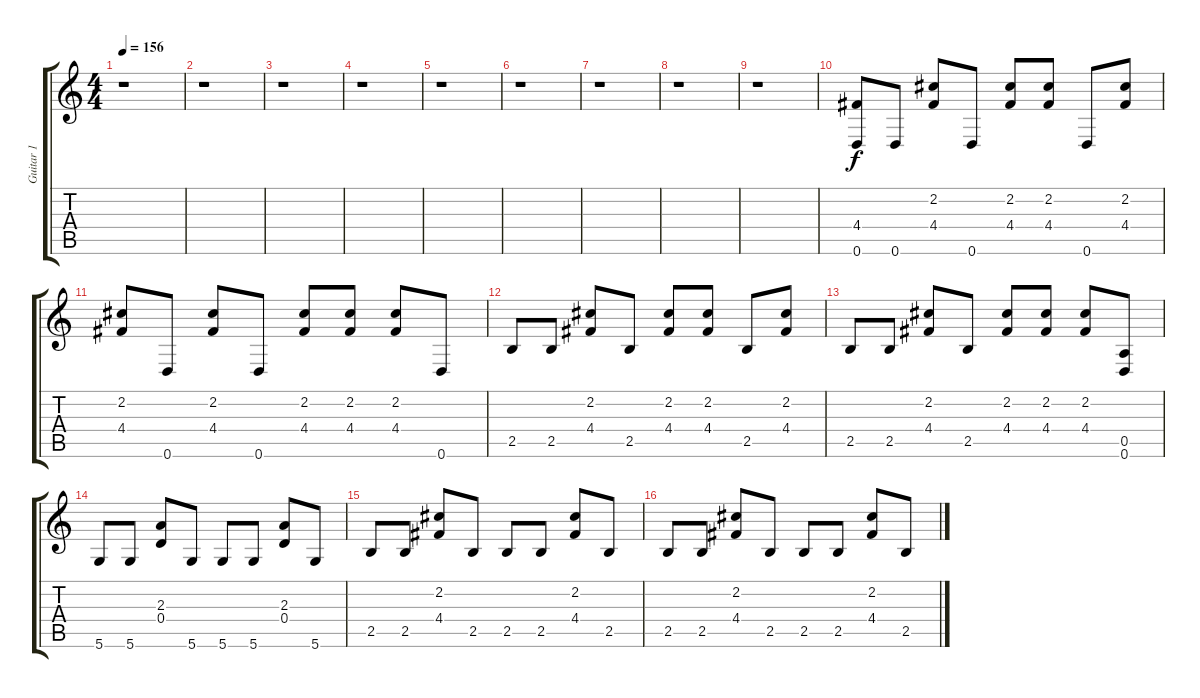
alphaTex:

\track ("Guitar 1" "Guitar 1") {solo instrument acousticguitarsteel}
\staff {score tabs}
\tuning (E4 B3 G3 D3 A2 D2) {hide}
\ts (4 4)
\tempo 156
\clef g2
\ks c
r.1{dy f} |
r.1 |
r.1 |
r.1 |
r.1 |
r.1 |
r.1 |
r.1 |
r.1 |
(4.4 0.6).8 0.6.8 (2.2 4.4).8 0.6.8 (2.2 4.4).8 (2.2 4.4).8 0.6.8 (2.2 4.4).8 |
(2.2 4.4).8 0.6.8 (2.2 4.4).8 0.6.8 (2.2 4.4).8 (2.2 4.4).8 (2.2 4.4).8 0.6.8 |
2.5.8 2.5.8 (2.2 4.4).8 2.5.8 (2.2 4.4).8 (2.2 4.4).8 2.5.8 (2.2 4.4).8 |
2.5.8 2.5.8 (2.2 4.4).8 2.5.8 (2.2 4.4).8 (2.2 4.4).8 (2.2 4.4).8 (0.5 0.6).8 |
5.6.8 5.6.8 (2.3 0.4).8 5.6.8 5.6.8 5.6.8 (2.3 0.4).8 5.6.8 |
2.5.8 2.5.8 (2.2 4.4).8 2.5.8 2.5.8 2.5.8 (2.2 4.4).8 2.5.8 |
2.5.8 2.5.8 (2.2 4.4).8 2.5.8 2.5.8 2.5.8 (2.2 4.4).8 2.5.8
